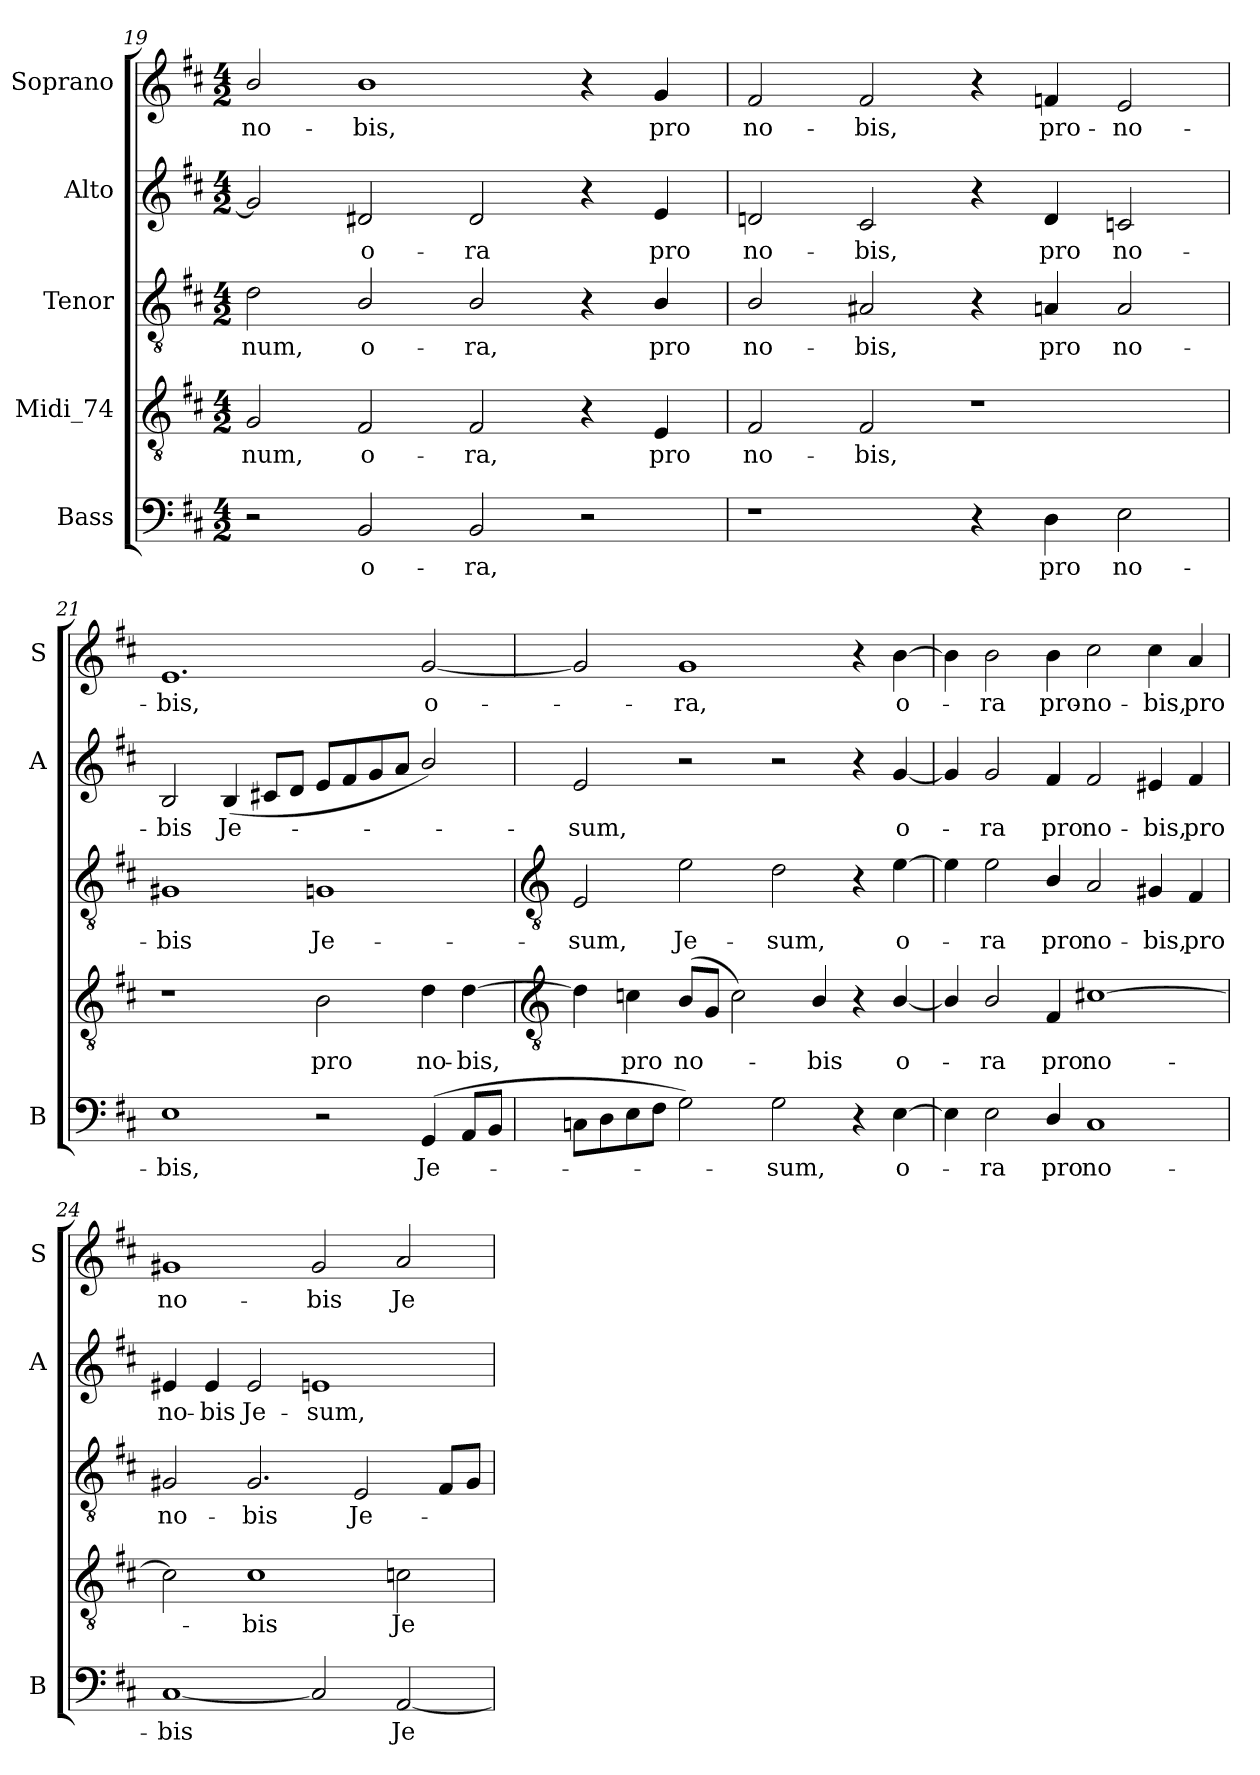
**kern	**text	**kern	**text	**kern	**text	**kern	**text	**kern	**text
*part5	*part5	*part4	*part4	*part3	*part3	*part2	*part2	*part1	*part1
*staff5	*staff5	*staff4	*staff4	*staff3	*staff3	*staff2	*staff2	*staff1	*staff1
*I"Bass	*	*I"Midi_74	*	*I"Tenor	*	*I"Alto	*	*I"Soprano	*
*I'B	*	*	*	*	*	*I'A	*	*I'S	*
!!LO:LB:g=z
*clefF4	*	*clefGv2	*	*clefGv2	*	*clefG2	*	*clefG2	*
*k[f#c#]	*	*k[f#c#]	*	*k[f#c#]	*	*k[f#c#]	*	*k[f#c#]	*
*D:	*	*D:	*	*D:	*	*D:	*	*D:	*
*M4/2	*	*M4/2	*	*M4/2	*	*M4/2	*	*M4/2	*
=19	=19	=19	=19	=19	=19	=19	=19	=19	=19
!	!	!	!LO:LY:b	!	!LO:LY:b	!	!	!	!LO:LY:b
2r	.	2G	-num,	2d	-num,	2g]	.	2b/	no-
!	!LO:LY:b	!	!LO:LY:b	!	!LO:LY:b	!	!LO:LY:b	!	!LO:LY:b
2BB	o-	2F#	o-	2B/	o-	2d#X	o-	1b/	-bis,
!	!LO:LY:b	!	!LO:LY:b	!	!LO:LY:b	!	!LO:LY:b	!	!
2BB	-ra,	2F#	-ra,	2B/	-ra,	2d#	-ra	.	.
2r	.	4r	.	4r	.	4r	.	4r	.
!	!	!	!LO:LY:b	!	!LO:LY:b	!	!LO:LY:b	!	!LO:LY:b
.	.	4E	pro	4B/	pro	4e	pro	4g	pro
=20	=20	=20	=20	=20	=20	=20	=20	=20	=20
!	!	!	!LO:LY:b	!	!LO:LY:b	!	!LO:LY:b	!	!LO:LY:b
1r	.	2F#	no-	2B/	no-	2dn	no-	2f#	no-
!	!	!	!LO:LY:b	!	!LO:LY:b	!	!LO:LY:b	!	!LO:LY:b
.	.	2F#	-bis,	2A#X	-bis,	2c#	-bis,	2f#	-bis,
4r	.	1r	.	4r	.	4r	.	4r	.
!	!LO:LY:b	!	!	!	!LO:LY:b	!	!LO:LY:b	!	!LO:LY:b
4D	pro	.	.	4An	pro	4d	pro	4fn	pro-
!	!LO:LY:b	!	!	!	!LO:LY:b	!	!LO:LY:b	!	!LO:LY:b
2E	no-	.	.	2A	no-	2cn	no-	2e	-no-
=21	=21	=21	=21	=21	=21	=21	=21	=21	=21
!	!LO:LY:b	!	!	!	!LO:LY:b	!	!LO:LY:b	!	!LO:LY:b
1E	-bis,	1r	.	1G#X	-bis	2B	-bis	1.e	-bis,
!	!	!	!	!	!	!	!LO:LY:b	!	!
.	.	.	.	.	.	(<4B	Je-	.	.
.	.	.	.	.	.	8c#XL	.	.	.
.	.	.	.	.	.	8dJ	.	.	.
!	!	!	!LO:LY:b	!	!LO:LY:b	!	!	!	!
2r	.	2B	pro	1Gn	Je-	8eL	.	.	.
.	.	.	.	.	.	8f#	.	.	.
.	.	.	.	.	.	8g	.	.	.
.	.	.	.	.	.	8aJ	.	.	.
!	!LO:LY:b	!	!LO:LY:b	!	!	!	!	!	!LO:LY:b
(>4GG	Je-	4d	no-	.	.	2b/)	.	[2g	o-
!	!	!	!LO:LY:b	!	!	!	!	!	!
8AAL	.	[4d	-bis,	.	.	.	.	.	.
8BBJ	.	.	.	.	.	.	.	.	.
!!LO:LB:g=z
=22	=22	=22	=22	=22	=22	=22	=22	=22	=22
*	*	*clefGv2	*	*clefGv2	*	*	*	*	*
!	!	!	!	!	!LO:LY:b	!	!LO:LY:b	!	!
8CnL	.	4d]	.	2E	-sum,	2e	sum,	2g]	.
8D	.	.	.	.	.	.	.	.	.
!	!	!	!LO:LY:b	!	!	!	!	!	!
8E	.	4cn	pro	.	.	.	.	.	.
8F#J	.	.	.	.	.	.	.	.	.
!	!	!	!LO:LY:b	!	!LO:LY:b	!	!	!	!LO:LY:b
2G)	.	(<8BL	no-	2e	Je-	2r	.	1g	ra,
.	.	8GJ	.	.	.	.	.	.	.
.	.	2c)	.	.	.	.	.	.	.
!	!LO:LY:b	!	!	!	!LO:LY:b	!	!	!	!
2G	sum,	.	.	2d	-sum,	2r	.	.	.
!	!	!	!LO:LY:b	!	!	!	!	!	!
.	.	4B/	bis	.	.	.	.	.	.
4r	.	4r	.	4r	.	4r	.	4r	.
!	!LO:LY:b	!	!LO:LY:b	!	!LO:LY:b	!	!LO:LY:b	!	!LO:LY:b
[4E	o-	[4B/	o-	[4e	o-	[4g	o-	[4b	o-
=23	=23	=23	=23	=23	=23	=23	=23	=23	=23
4E]	.	4B/]	.	4e]	.	4g]	.	4b]	.
!	!LO:LY:b	!	!LO:LY:b	!	!LO:LY:b	!	!LO:LY:b	!	!LO:LY:b
2E	ra	2B/	ra	2e	ra	2g	ra	2b	ra
!	!LO:LY:b	!	!LO:LY:b	!	!LO:LY:b	!	!LO:LY:b	!	!LO:LY:b
4D/	pro	4F#	pro	4B/	pro	4f#	pro	4b	pro-
!	!LO:LY:b	!	!LO:LY:b	!	!LO:LY:b	!	!LO:LY:b	!	!LO:LY:b
1C#	no-	[1c#X	no-	2A	no-	2f#	no-	2cc#	-no-
!	!	!	!	!	!LO:LY:b	!	!LO:LY:b	!	!LO:LY:b
.	.	.	.	4G#X	-bis,	4e#X	-bis,	4cc#	-bis,
!	!	!	!	!	!LO:LY:b	!	!LO:LY:b	!	!LO:LY:b
.	.	.	.	4F#	pro	4f#	pro	4a	pro
=24	=24	=24	=24	=24	=24	=24	=24	=24	=24
!	!LO:LY:b	!	!	!	!LO:LY:b	!	!LO:LY:b	!	!LO:LY:b
[1C#	-bis	2c#]	.	2G#X	no-	4e#X	no-	1g#X	no-
!	!	!	!	!	!	!	!LO:LY:b	!	!
.	.	.	.	.	.	4e#	-bis	.	.
!	!	!	!LO:LY:b	!	!LO:LY:b	!	!LO:LY:b	!	!
.	.	1c#	bis	2.G#	-bis	2e#	Je-	.	.
!	!	!	!	!	!	!	!LO:LY:b	!	!LO:LY:b
2C#]	.	.	.	.	.	1en	-sum,	2g#	-bis
!	!	!	!	!	!LO:LY:b	!	!	!	!
.	.	.	.	2E	Je-	.	.	.	.
!	!LO:LY:b	!	!LO:LY:b	!	!	!	!	!	!LO:LY:b
[2AA	Je-	2cn	Je-	.	.	.	.	2a	Je-
.	.	.	.	8F#L	.	.	.	.	.
.	.	.	.	8G#J	.	.	.	.	.
=	=	=	=	=	=	=	=	=	=
*-	*-	*-	*-	*-	*-	*-	*-	*-	*-
